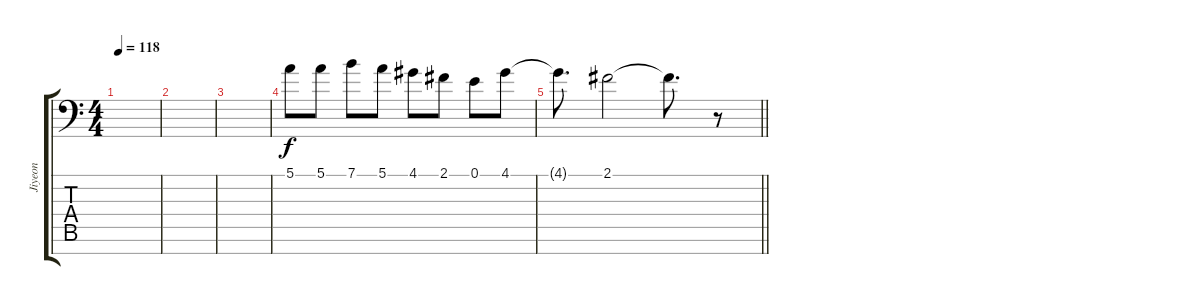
\track ("Jiyeon" "Jiyeon") {instrument clarinet}
\staff {score tabs}
\tuning (E4 B3 G3 D3 A2 E2 C-1) {hide}
\ts (4 4)
\tempo 118
\clef f4
\ks c
|
|
|
5.1.8 5.1.8 7.1.8 5.1.8 4.1.8 2.1.8 0.1.8 4.1.8 |
\barLineRight lightlight
4.1{t}.8{d} 2.1.2 2.1{t}.8{d} r.8
